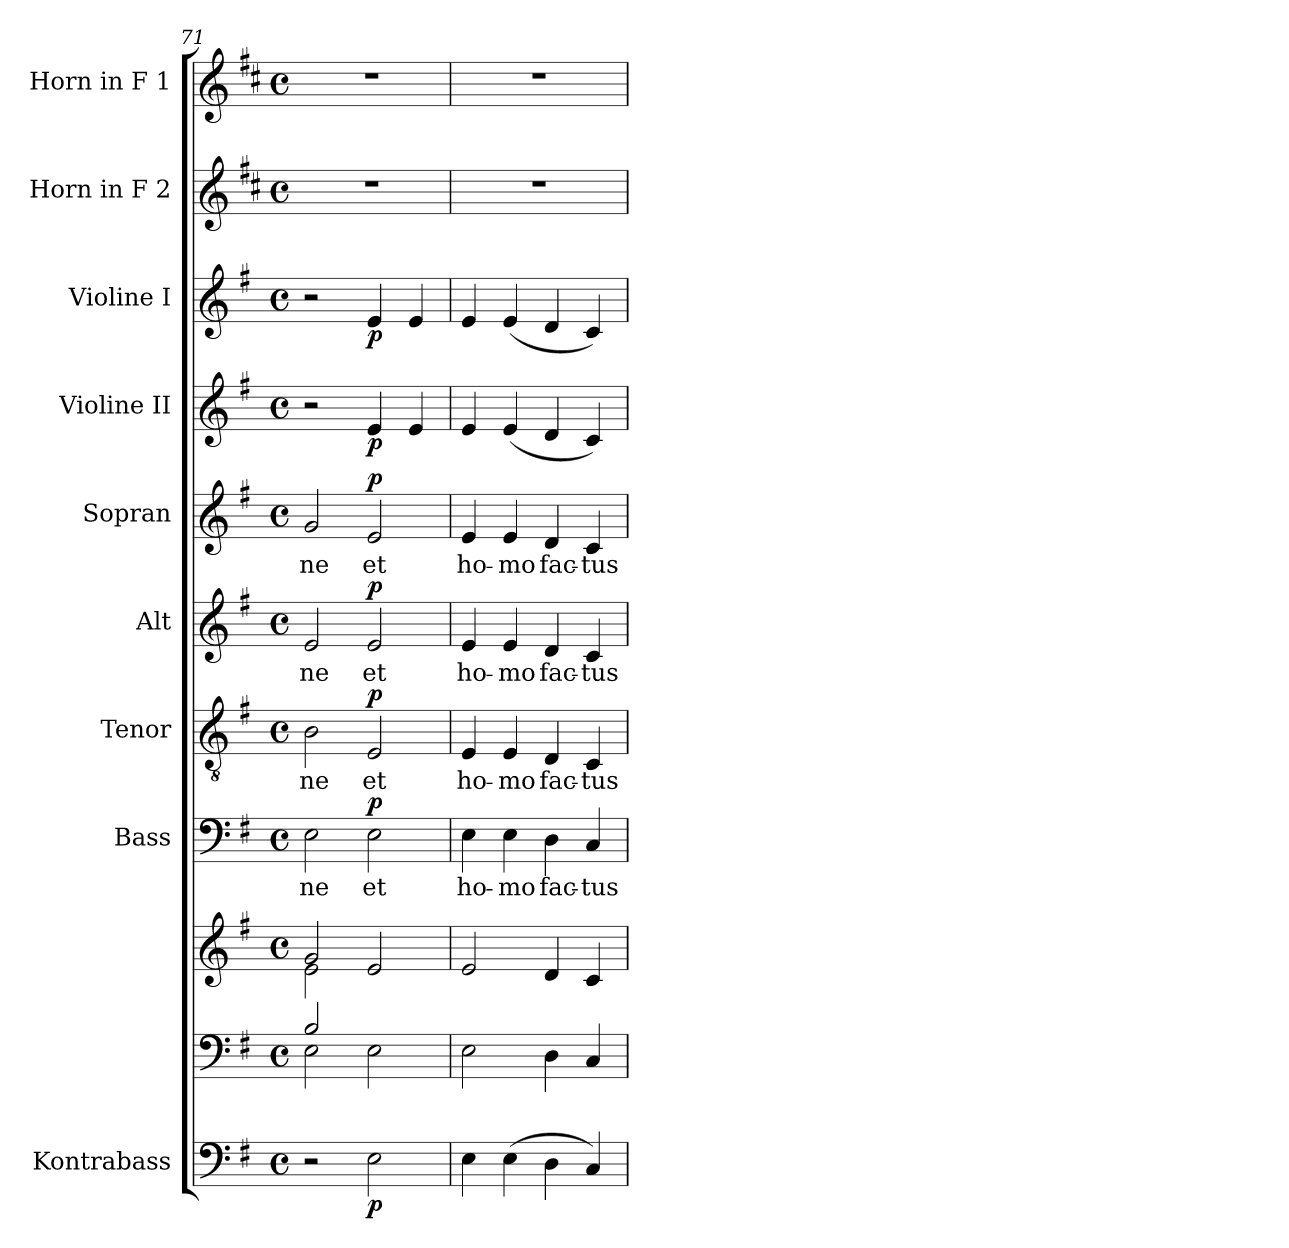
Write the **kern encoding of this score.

**kern	**dynam	**kern	**kern	**kern	**text	**dynam	**kern	**text	**dynam	**kern	**text	**dynam	**kern	**text	**dynam	**kern	**dynam	**kern	**dynam	**kern	**kern
*part10	*part10	*part9	*part9	*part8	*part8	*part8	*part7	*part7	*part7	*part6	*part6	*part6	*part5	*part5	*part5	*part4	*part4	*part3	*part3	*part2	*part1
*staff11	*staff11	*staff10	*staff9	*staff8	*staff8	*staff8	*staff7	*staff7	*staff7	*staff6	*staff6	*staff6	*staff5	*staff5	*staff5	*staff4	*staff4	*staff3	*staff3	*staff2	*staff1
*I"Kontrabass	*	*	*	*I"Bass	*	*	*I"Tenor	*	*	*I"Alt	*	*	*I"Sopran	*	*	*I"Violine II	*	*I"Violine I	*	*I"Horn in F 2	*I"Horn in F 1
*I'Kb.	*	*	*	*I'B.	*	*	*I'T.	*	*	*I'A.	*	*	*I'S.	*	*	*I'Vl. II	*	*I'Vl. I	*	*I'Hrn. 2	*I'Hrn. 1
*clefF4	*	*clefF4	*clefG2	*clefF4	*	*	*clefGv2	*	*	*clefG2	*	*	*clefG2	*	*	*clefG2	*	*clefG2	*	*clefG2	*clefG2
*ITrd7c12	*	*	*	*	*	*	*	*	*	*	*	*	*	*	*	*	*	*	*	*ITrd4c7	*ITrd4c7
*k[f#]	*	*k[f#]	*k[f#]	*k[f#]	*	*	*k[f#]	*	*	*k[f#]	*	*	*k[f#]	*	*	*k[f#]	*	*k[f#]	*	*k[f#]	*k[f#]
*G:	*	*G:	*G:	*G:	*	*	*G:	*	*	*G:	*	*	*G:	*	*	*G:	*	*G:	*	*G:	*G:
*M4/4	*	*M4/4	*M4/4	*M4/4	*	*	*M4/4	*	*	*M4/4	*	*	*M4/4	*	*	*M4/4	*	*M4/4	*	*M4/4	*M4/4
*met(c)	*	*met(c)	*met(c)	*met(c)	*	*	*met(c)	*	*	*met(c)	*	*	*met(c)	*	*	*met(c)	*	*met(c)	*	*met(c)	*met(c)
=71	=71	=71	=71	=71	=71	=71	=71	=71	=71	=71	=71	=71	=71	=71	=71	=71	=71	=71	=71	=71	=71
*	*	*^	*^	*	*	*	*	*	*	*	*	*	*	*	*	*	*	*	*	*	*
!	!	!	!	!	!	!	!LO:LY:b	!	!	!LO:LY:b	!	!	!LO:LY:b	!	!	!LO:LY:b	!	!	!	!	!	!	!
2r	.	2B/	2E\	2g/	2e\	2E\	-ne	.	2B\	-ne	.	2e/	-ne	.	2g/	-ne	.	2r	.	2r	.	1r	1r
!	!LO:DY:b	!	!	!	!	!	!LO:LY:b	!LO:DY:a	!	!LO:LY:b	!LO:DY:a	!	!LO:LY:b	!LO:DY:a	!	!LO:LY:b	!LO:DY:a	!	!LO:DY:b	!	!LO:DY:b	!	!
2EE\	p	2ryy	2E\	2e/	2ryy	2E\	et	p	2E/	et	p	2e/	et	p	2e/	et	p	4e/	p	4e/	p	.	.
.	.	.	.	.	.	.	.	.	.	.	.	.	.	.	.	.	.	4e/	.	4e/	.	.	.
*	*	*v	*v	*	*	*	*	*	*	*	*	*	*	*	*	*	*	*	*	*	*	*	*
*	*	*	*v	*v	*	*	*	*	*	*	*	*	*	*	*	*	*	*	*	*	*	*
=72	=72	=72	=72	=72	=72	=72	=72	=72	=72	=72	=72	=72	=72	=72	=72	=72	=72	=72	=72	=72	=72
!	!	!	!	!	!LO:LY:b	!	!	!LO:LY:b	!	!	!LO:LY:b	!	!	!LO:LY:b	!	!	!	!	!	!	!
4EE\	.	2E\	2e/	4E\	ho-	.	4E/	ho-	.	4e/	ho-	.	4e/	ho-	.	4e/	.	4e/	.	1r	1r
!	!	!	!	!	!LO:LY:b	!	!	!LO:LY:b	!	!	!LO:LY:b	!	!	!LO:LY:b	!	!	!	!	!	!	!
(>4EE\	.	.	.	4E\	-mo	.	4E/	-mo	.	4e/	-mo	.	4e/	-mo	.	(<4e/	.	(<4e/	.	.	.
!	!	!	!	!	!LO:LY:b	!	!	!LO:LY:b	!	!	!LO:LY:b	!	!	!LO:LY:b	!	!	!	!	!	!	!
4DD\	.	4D\	4d/	4D\	fac-	.	4D/	fac-	.	4d/	fac-	.	4d/	fac-	.	4d/	.	4d/	.	.	.
!	!	!	!	!	!LO:LY:b	!	!	!LO:LY:b	!	!	!LO:LY:b	!	!	!LO:LY:b	!	!	!	!	!	!	!
4CC/)	.	4C/	4c/	4C/	-tus	.	4C/	-tus	.	4c/	-tus	.	4c/	-tus	.	4c/)	.	4c/)	.	.	.
=	=	=	=	=	=	=	=	=	=	=	=	=	=	=	=	=	=	=	=	=	=
*-	*-	*-	*-	*-	*-	*-	*-	*-	*-	*-	*-	*-	*-	*-	*-	*-	*-	*-	*-	*-	*-
